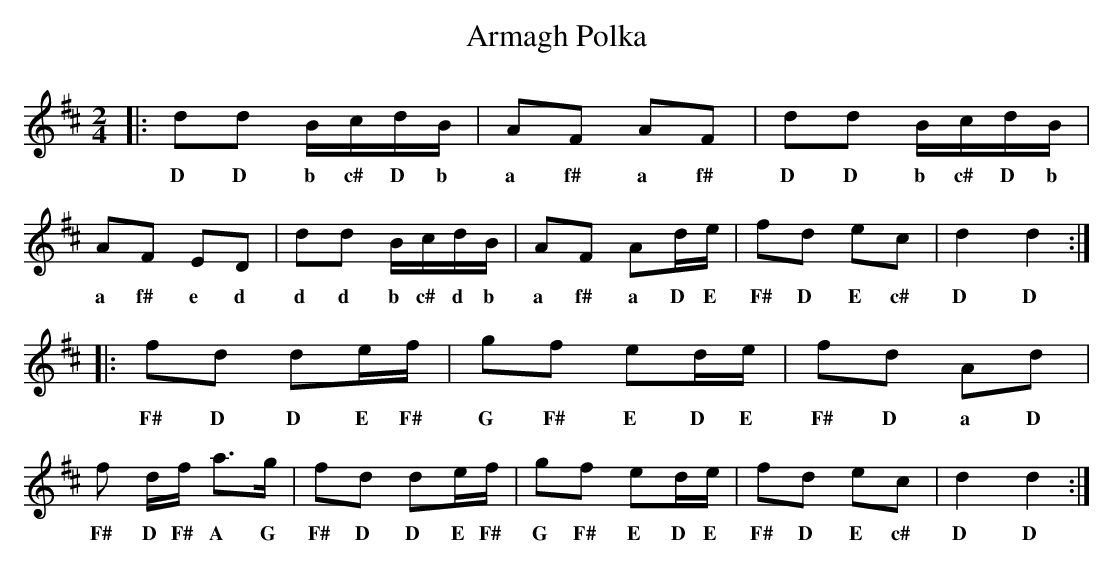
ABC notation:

X:1
T:Armagh Polka
M:2/4
L:1/8
K:D
|:dd B/c/d/B/|AF AF|dd B/c/d/B/|AF ED|dd B/c/d/B/|AF Ad/e/|fd ec|d2 d2:|
w:D D b c# D b a f# a f# D D b c# D b a f# e d d d b c# d b a f# a D E F# D E c# D D
|: fd de/f/|gf ed/e/|fd Ad|f d/f/ a>g|fd de/f/|gf ed/e/|fd ec|d2 d2:|
w:F# D D E F# G F# E D E F# D a D F# D F# A G F# D D E F# G F# E D E F# D E c# D D
